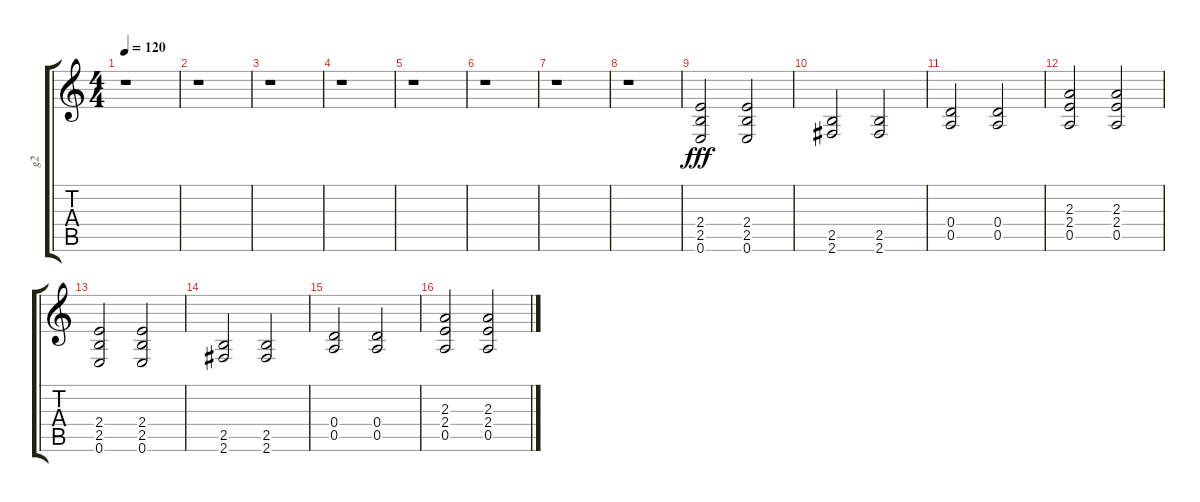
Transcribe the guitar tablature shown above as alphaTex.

\track ("g2" "g2") {instrument overdrivenguitar}
\staff {score tabs}
\tuning (E4 B3 G3 D3 A2 E2) {hide}
\ts (4 4)
\tempo 120
\clef g2
\ks c
r.1{dy fff} |
r.1 |
r.1 |
r.1 |
r.1 |
r.1 |
r.1 |
r.1 |
(2.4 2.5 0.6).2 (2.4 2.5 0.6).2 |
(2.5 2.6).2 (2.5 2.6).2 |
(0.4 0.5).2 (0.4 0.5).2 |
(2.3 2.4 0.5).2 (2.3 2.4 0.5).2 |
(2.4 2.5 0.6).2 (2.4 2.5 0.6).2 |
(2.5 2.6).2 (2.5 2.6).2 |
(0.4 0.5).2 (0.4 0.5).2 |
(2.3 2.4 0.5).2 (2.3 2.4 0.5).2
